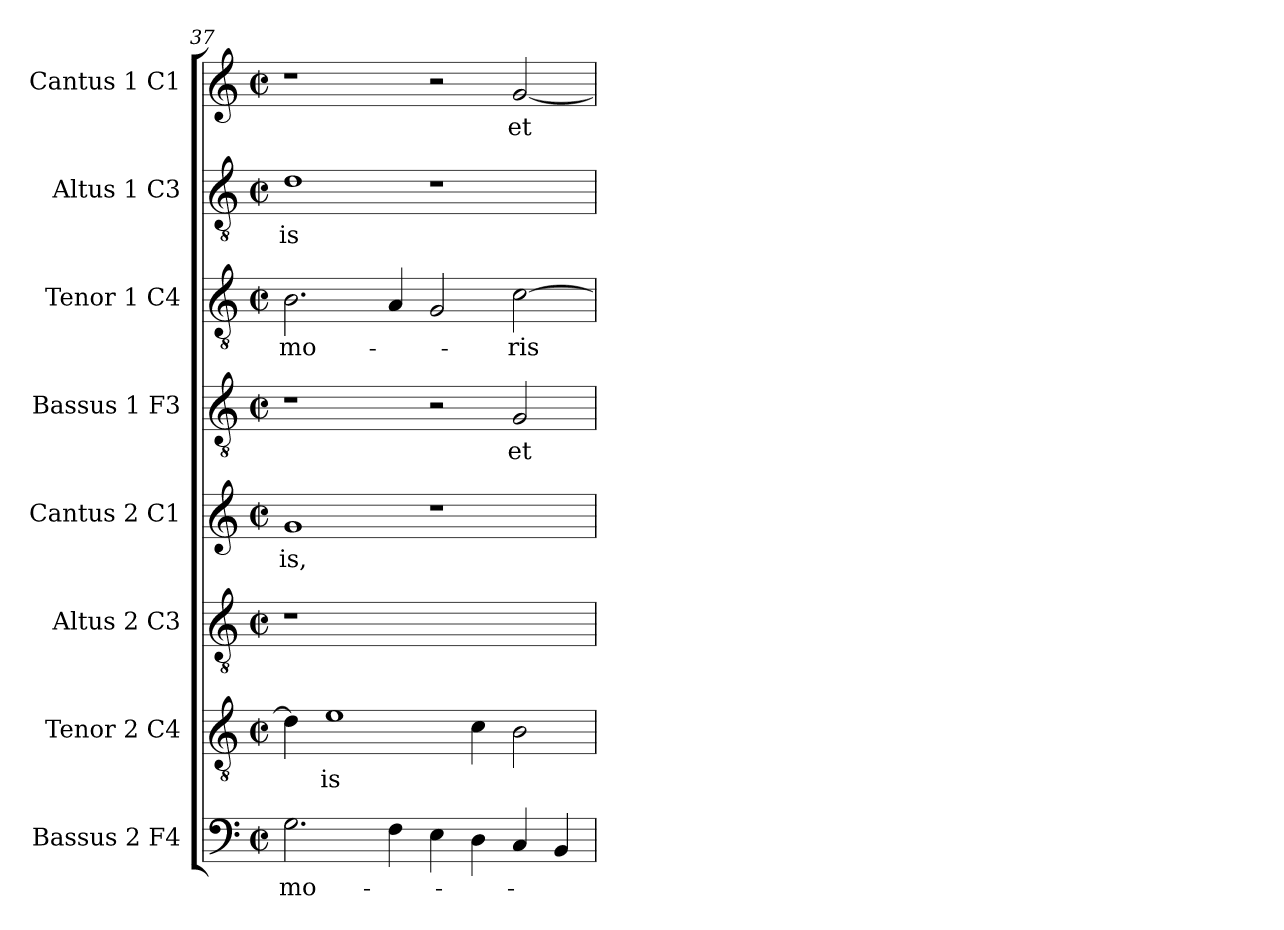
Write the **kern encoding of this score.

**kern	**text	**kern	**text	**kern	**kern	**text	**kern	**text	**kern	**text	**kern	**text	**kern	**text
*part8	*part8	*part7	*part7	*part6	*part5	*part5	*part4	*part4	*part3	*part3	*part2	*part2	*part1	*part1
*staff8	*staff8	*staff7	*staff7	*staff6	*staff5	*staff5	*staff4	*staff4	*staff3	*staff3	*staff2	*staff2	*staff1	*staff1
*I"Bassus 2  F4	*	*I"Tenor 2  C4	*	*I"Altus 2  C3	*I"Cantus 2  C1	*	*I"Bassus 1  F3	*	*I"Tenor 1  C4	*	*I"Altus 1  C3	*	*I"Cantus 1  C1	*
*I'B2	*	*I'T2	*	*I'A2	*I'C2	*	*I'B1	*	*I'T1	*	*I'A1	*	*I'C1	*
*clefF4	*	*clefGv2	*	*clefGv2	*clefG2	*	*clefGv2	*	*clefGv2	*	*clefGv2	*	*clefG2	*
*M2/2	*	*M2/2	*	*M2/2	*M2/2	*	*M2/2	*	*M2/2	*	*M2/2	*	*M2/2	*
*met(c|)	*	*met(c|)	*	*met(c|)	*met(c|)	*	*met(c|)	*	*met(c|)	*	*met(c|)	*	*met(c|)	*
=37	=37	=37	=37	=37	=37	=37	=37	=37	=37	=37	=37	=37	=37	=37
!	!LO:LY:b:cj	!	!	!	!	!LO:LY:b:cj	!	!	!	!LO:LY:b:cj	!	!LO:LY:b:cj	!	!
2.G\	-mo-	4d\]	.	1r	1g	-is,	1r	.	2.B\	-mo-	1d	-is	1r	.
!	!	!	!LO:LY:b:cj	!	!	!	!	!	!	!	!	!	!	!
.	.	1e	-is	.	.	.	.	.	.	.	.	.	.	.
4F\	.	.	.	.	.	.	.	.	4A/	.	.	.	.	.
4E\	.	.	.	1ryy	1r	.	2r	.	2G/	.	1r	.	2r	.
4D\	.	4c\	.	.	.	.	.	.	.	.	.	.	.	.
!	!	!	!	!	!	!	!	!LO:LY:b:cj	!	!LO:LY:b:cj	!	!	!	!LO:LY:b:cj
4C/	.	2B\	.	.	.	.	2G/	et	[>2c\	-ris	.	.	[<2g/	et
4BB/	.	.	.	.	.	.	.	.	.	.	.	.	.	.
=	=	=	=	=	=	=	=	=	=	=	=	=	=	=
*-	*-	*-	*-	*-	*-	*-	*-	*-	*-	*-	*-	*-	*-	*-
